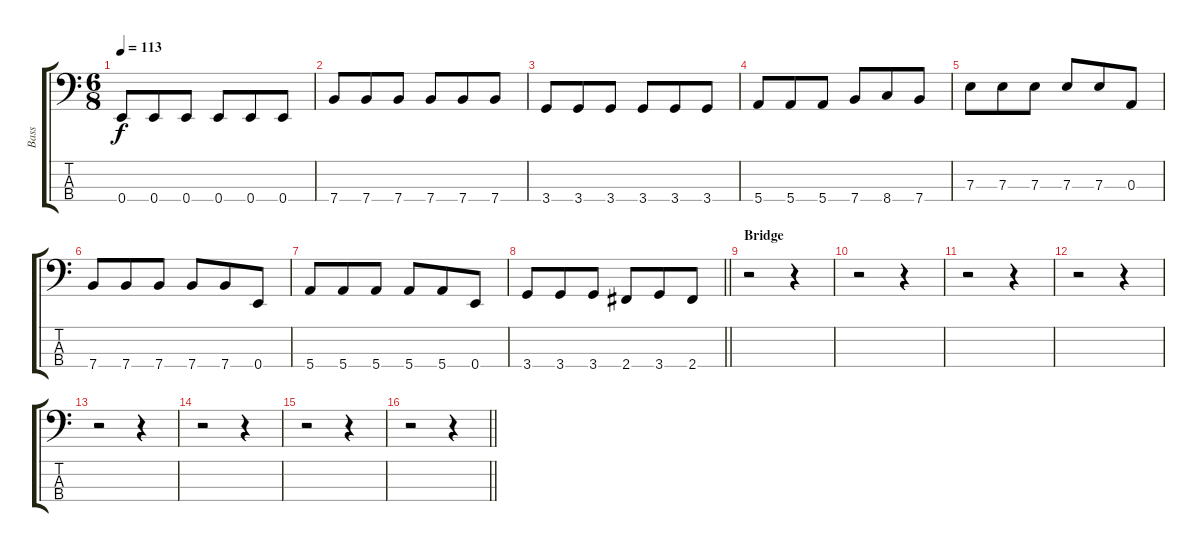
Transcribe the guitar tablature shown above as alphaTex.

\track ("Bass" "Bass") {instrument electricbassfinger}
\staff {score tabs}
\tuning (G2 D2 A1 E1) {hide}
\ts (6 8)
\tempo 113
\clef f4
\ks c
0.4.8{dy f} 0.4.8 0.4.8 0.4.8 0.4.8 0.4.8 |
7.4.8 7.4.8 7.4.8 7.4.8 7.4.8 7.4.8 |
3.4.8 3.4.8 3.4.8 3.4.8 3.4.8 3.4.8 |
5.4.8 5.4.8 5.4.8 7.4.8 8.4.8 7.4.8 |
7.3.8 7.3.8 7.3.8 7.3.8 7.3.8 0.3.8 |
7.4.8 7.4.8 7.4.8 7.4.8 7.4.8 0.4.8 |
5.4.8 5.4.8 5.4.8 5.4.8 5.4.8 0.4.8 |
\barLineRight lightlight
3.4.8 3.4.8 3.4.8 2.4.8 3.4.8 2.4.8 |
\section ("" "Bridge")
r.2 r.4 |
r.2 r.4 |
r.2 r.4 |
r.2 r.4 |
r.2 r.4 |
r.2 r.4 |
r.2 r.4 |
\barLineRight lightlight
r.2 r.4
